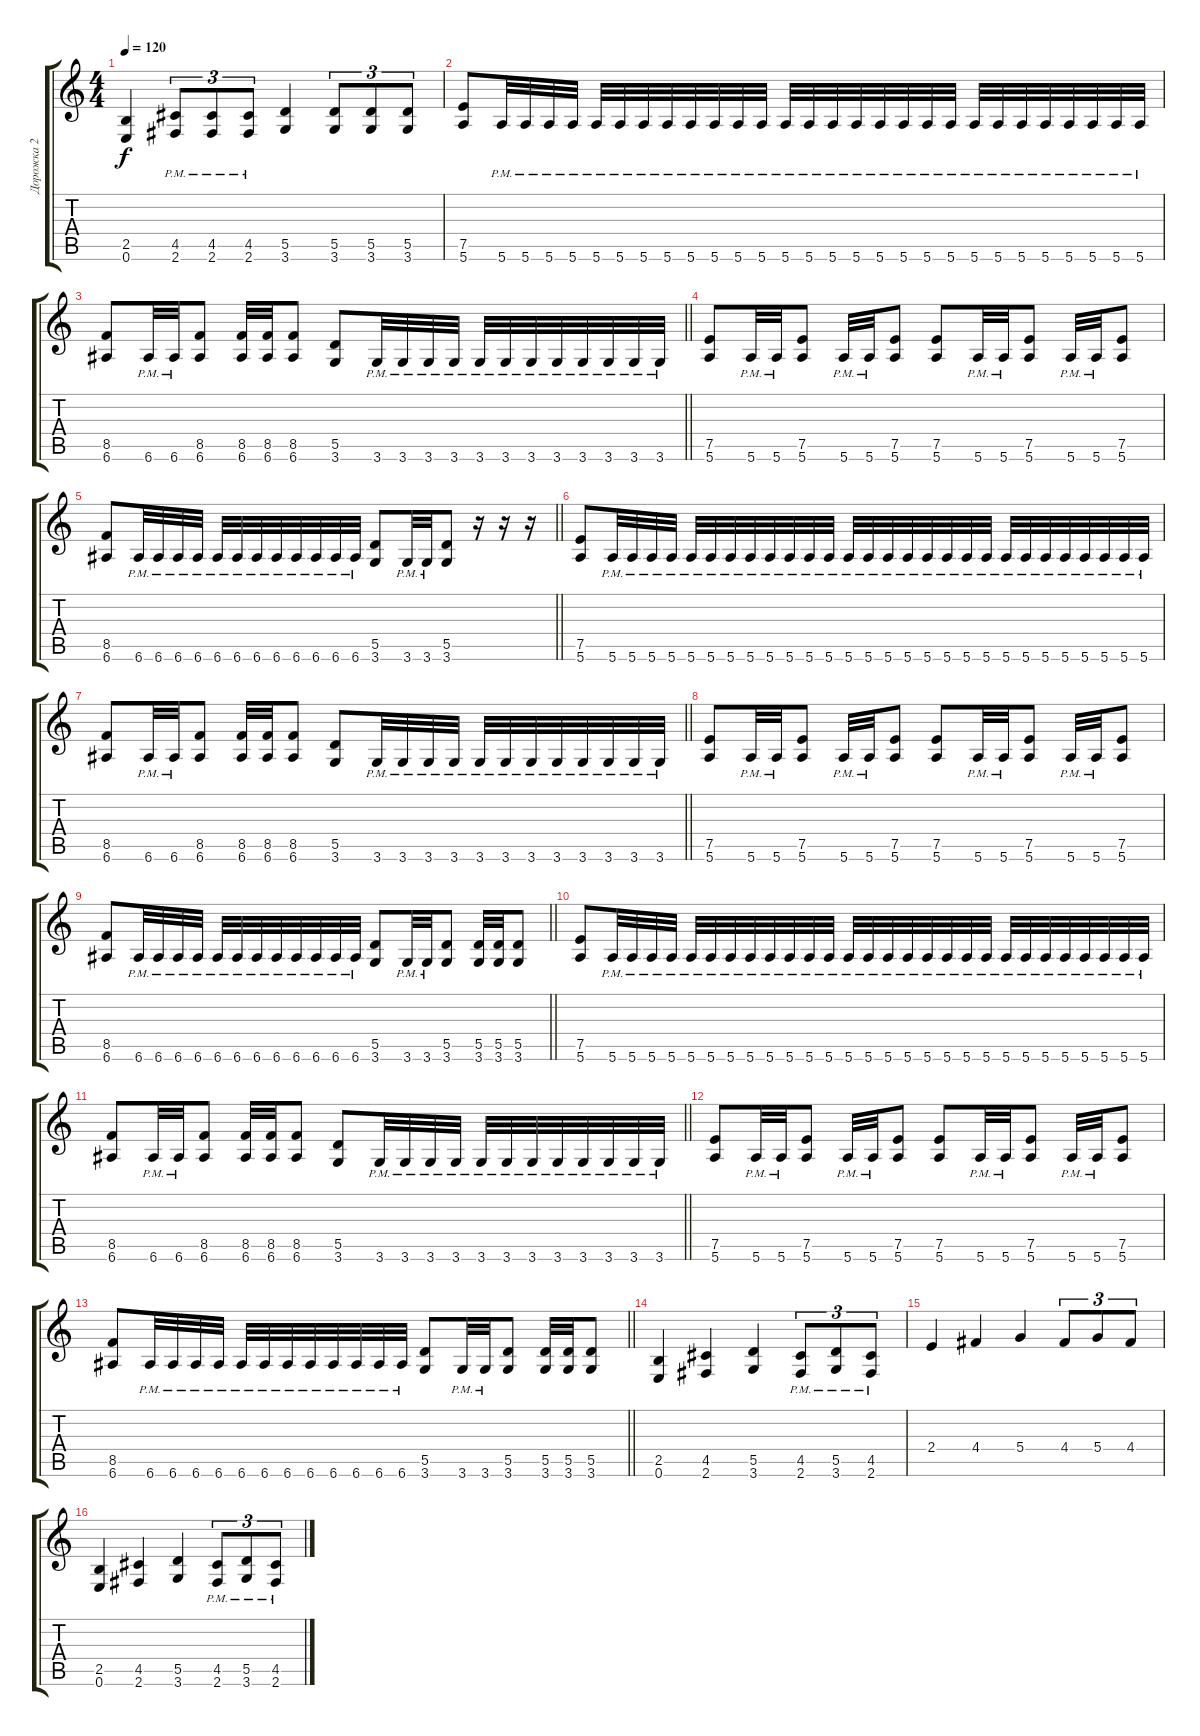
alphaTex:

\track ("Дорожка 2" "Дорожка 2") {instrument overdrivenguitar}
\staff {score tabs}
\tuning (E4 B3 G3 D3 A2 E2) {hide}
\ts (4 4)
\tempo 120
\clef g2
\ks c
(2.5 0.6).4{dy f} (4.5{pm} 2.6{pm}).8{tu (3 2)} (4.5{pm} 2.6{pm}).8{tu (3 2)} (4.5{pm} 2.6{pm}).8{tu (3 2)} (5.5 3.6).4 (5.5 3.6).8{tu (3 2)} (5.5 3.6).8{tu (3 2)} (5.5 3.6).8{tu (3 2)} |
(7.5 5.6).8 5.6{pm}.32 5.6{pm}.32 5.6{pm}.32 5.6{pm}.32 5.6{pm}.32 5.6{pm}.32 5.6{pm}.32 5.6{pm}.32 5.6{pm}.32 5.6{pm}.32 5.6{pm}.32 5.6{pm}.32 5.6{pm}.32 5.6{pm}.32 5.6{pm}.32 5.6{pm}.32 5.6{pm}.32 5.6{pm}.32 5.6{pm}.32 5.6{pm}.32 5.6{pm}.32 5.6{pm}.32 5.6{pm}.32 5.6{pm}.32 5.6{pm}.32 5.6{pm}.32 5.6{pm}.32 5.6{pm}.32 |
\barLineRight lightlight
(8.5 6.6).8 6.6{pm}.32 6.6{pm}.32 (8.5 6.6).8 (8.5 6.6).32 (8.5 6.6).32 (8.5 6.6).8 (5.5 3.6).8 3.6{pm}.32 3.6{pm}.32 3.6{pm}.32 3.6{pm}.32 3.6{pm}.32 3.6{pm}.32 3.6{pm}.32 3.6{pm}.32 3.6{pm}.32 3.6{pm}.32 3.6{pm}.32 3.6{pm}.32 |
(7.5 5.6).8 5.6{pm}.32 5.6{pm}.32 (7.5 5.6).8 5.6{pm}.32 5.6{pm}.32 (7.5 5.6).8 (7.5 5.6).8 5.6{pm}.32 5.6{pm}.32 (7.5 5.6).8 5.6{pm}.32 5.6{pm}.32 (7.5 5.6).8 |
\barLineRight lightlight
(8.5 6.6).8 6.6{pm}.32 6.6{pm}.32 6.6{pm}.32 6.6{pm}.32 6.6{pm}.32 6.6{pm}.32 6.6{pm}.32 6.6{pm}.32 6.6{pm}.32 6.6{pm}.32 6.6{pm}.32 6.6{pm}.32 (5.5 3.6).8 3.6{pm}.32 3.6{pm}.32 (5.5 3.6).8 r.16 r.16 r.16 |
(7.5 5.6).8 5.6{pm}.32 5.6{pm}.32 5.6{pm}.32 5.6{pm}.32 5.6{pm}.32 5.6{pm}.32 5.6{pm}.32 5.6{pm}.32 5.6{pm}.32 5.6{pm}.32 5.6{pm}.32 5.6{pm}.32 5.6{pm}.32 5.6{pm}.32 5.6{pm}.32 5.6{pm}.32 5.6{pm}.32 5.6{pm}.32 5.6{pm}.32 5.6{pm}.32 5.6{pm}.32 5.6{pm}.32 5.6{pm}.32 5.6{pm}.32 5.6{pm}.32 5.6{pm}.32 5.6{pm}.32 5.6{pm}.32 |
\barLineRight lightlight
(8.5 6.6).8 6.6{pm}.32 6.6{pm}.32 (8.5 6.6).8 (8.5 6.6).32 (8.5 6.6).32 (8.5 6.6).8 (5.5 3.6).8 3.6{pm}.32 3.6{pm}.32 3.6{pm}.32 3.6{pm}.32 3.6{pm}.32 3.6{pm}.32 3.6{pm}.32 3.6{pm}.32 3.6{pm}.32 3.6{pm}.32 3.6{pm}.32 3.6{pm}.32 |
(7.5 5.6).8 5.6{pm}.32 5.6{pm}.32 (7.5 5.6).8 5.6{pm}.32 5.6{pm}.32 (7.5 5.6).8 (7.5 5.6).8 5.6{pm}.32 5.6{pm}.32 (7.5 5.6).8 5.6{pm}.32 5.6{pm}.32 (7.5 5.6).8 |
\barLineRight lightlight
(8.5 6.6).8 6.6{pm}.32 6.6{pm}.32 6.6{pm}.32 6.6{pm}.32 6.6{pm}.32 6.6{pm}.32 6.6{pm}.32 6.6{pm}.32 6.6{pm}.32 6.6{pm}.32 6.6{pm}.32 6.6{pm}.32 (5.5 3.6).8 3.6{pm}.32 3.6{pm}.32 (5.5 3.6).8 (5.5 3.6).32 (5.5 3.6).32 (5.5 3.6).8 |
(7.5 5.6).8 5.6{pm}.32 5.6{pm}.32 5.6{pm}.32 5.6{pm}.32 5.6{pm}.32 5.6{pm}.32 5.6{pm}.32 5.6{pm}.32 5.6{pm}.32 5.6{pm}.32 5.6{pm}.32 5.6{pm}.32 5.6{pm}.32 5.6{pm}.32 5.6{pm}.32 5.6{pm}.32 5.6{pm}.32 5.6{pm}.32 5.6{pm}.32 5.6{pm}.32 5.6{pm}.32 5.6{pm}.32 5.6{pm}.32 5.6{pm}.32 5.6{pm}.32 5.6{pm}.32 5.6{pm}.32 5.6{pm}.32 |
\barLineRight lightlight
(8.5 6.6).8 6.6{pm}.32 6.6{pm}.32 (8.5 6.6).8 (8.5 6.6).32 (8.5 6.6).32 (8.5 6.6).8 (5.5 3.6).8 3.6{pm}.32 3.6{pm}.32 3.6{pm}.32 3.6{pm}.32 3.6{pm}.32 3.6{pm}.32 3.6{pm}.32 3.6{pm}.32 3.6{pm}.32 3.6{pm}.32 3.6{pm}.32 3.6{pm}.32 |
(7.5 5.6).8 5.6{pm}.32 5.6{pm}.32 (7.5 5.6).8 5.6{pm}.32 5.6{pm}.32 (7.5 5.6).8 (7.5 5.6).8 5.6{pm}.32 5.6{pm}.32 (7.5 5.6).8 5.6{pm}.32 5.6{pm}.32 (7.5 5.6).8 |
\barLineRight lightlight
(8.5 6.6).8 6.6{pm}.32 6.6{pm}.32 6.6{pm}.32 6.6{pm}.32 6.6{pm}.32 6.6{pm}.32 6.6{pm}.32 6.6{pm}.32 6.6{pm}.32 6.6{pm}.32 6.6{pm}.32 6.6{pm}.32 (5.5 3.6).8 3.6{pm}.32 3.6{pm}.32 (5.5 3.6).8 (5.5 3.6).32 (5.5 3.6).32 (5.5 3.6).8 |
(2.5 0.6).4 (4.5 2.6).4 (5.5 3.6).4 (4.5{pm} 2.6{pm}).8{tu (3 2)} (5.5{pm} 3.6{pm}).8{tu (3 2)} (4.5{pm} 2.6{pm}).8{tu (3 2)} |
2.4.4 4.4.4 5.4.4 4.4.8{tu (3 2)} 5.4.8{tu (3 2)} 4.4.8{tu (3 2)} |
(2.5 0.6).4 (4.5 2.6).4 (5.5 3.6).4 (4.5{pm} 2.6{pm}).8{tu (3 2)} (5.5{pm} 3.6{pm}).8{tu (3 2)} (4.5{pm} 2.6{pm}).8{tu (3 2)}
